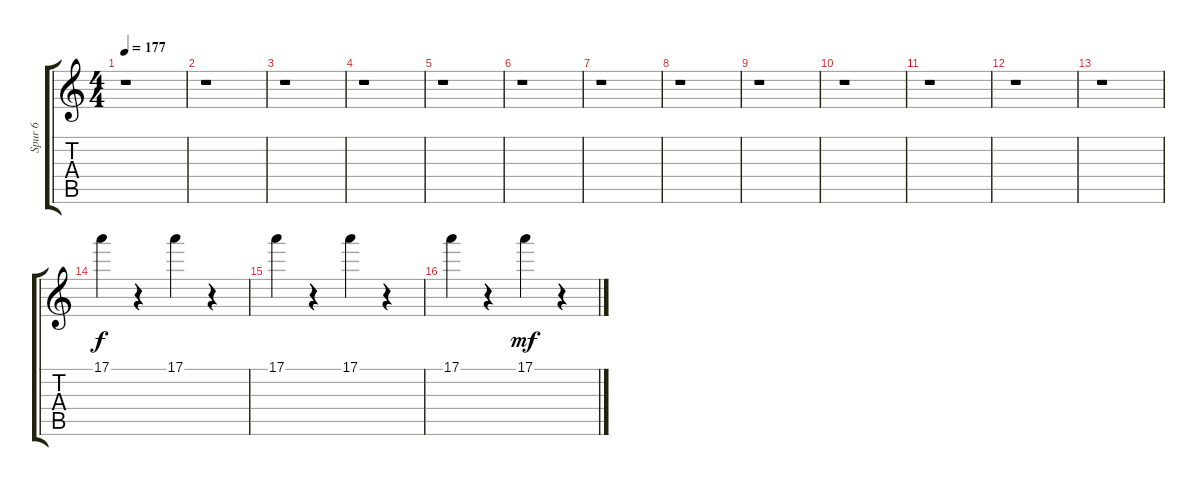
\track ("Spur 6" "Spur 6") {instrument electricguitarclean}
\staff {score tabs}
\tuning (E4 B3 G3 D3 A2 E2) {hide}
\ts (4 4)
\tempo 177
\clef g2
\ks c
r.1{dy f} |
r.1 |
r.1 |
r.1 |
r.1 |
r.1 |
r.1 |
r.1 |
r.1 |
r.1 |
r.1 |
r.1 |
r.1 |
17.1.4 r.4 17.1.4 r.4 |
17.1.4 r.4 17.1.4 r.4 |
17.1.4 r.4 17.1.4{dy mf} r.4
